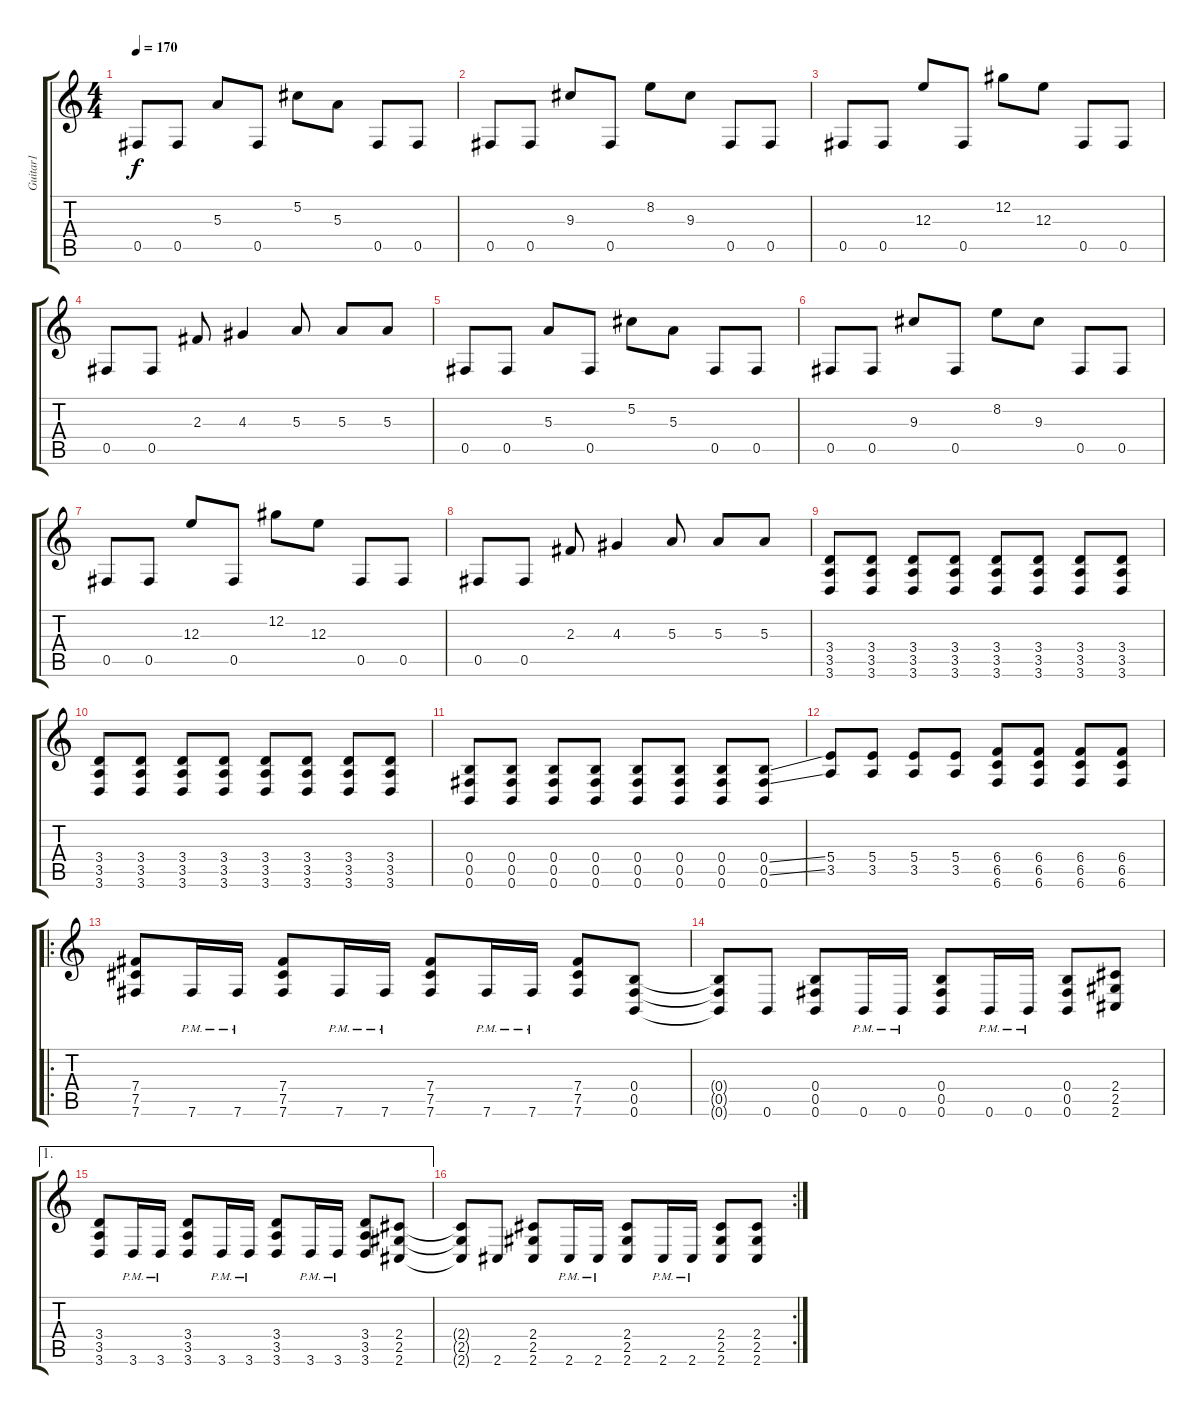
\track ("Guitar1" "Guitar1") {instrument distortionguitar}
\staff {score tabs}
\tuning (Db4 Ab3 E3 B2 Gb2 B1) {hide}
\ts (4 4)
\tempo 170
\clef g2
\ks c
0.5.8{dy f} 0.5.8 5.3.8 0.5.8 5.2.8 5.3.8 0.5.8 0.5.8 |
0.5.8 0.5.8 9.3.8 0.5.8 8.2.8 9.3.8 0.5.8 0.5.8 |
0.5.8 0.5.8 12.3.8 0.5.8 12.2.8 12.3.8 0.5.8 0.5.8 |
0.5.8 0.5.8 2.3.8 4.3.4 5.3.8 5.3.8 5.3.8 |
0.5.8 0.5.8 5.3.8 0.5.8 5.2.8 5.3.8 0.5.8 0.5.8 |
0.5.8 0.5.8 9.3.8 0.5.8 8.2.8 9.3.8 0.5.8 0.5.8 |
0.5.8 0.5.8 12.3.8 0.5.8 12.2.8 12.3.8 0.5.8 0.5.8 |
0.5.8 0.5.8 2.3.8 4.3.4 5.3.8 5.3.8 5.3.8 |
(3.4 3.5 3.6).8{volume 11} (3.4 3.5 3.6).8 (3.4 3.5 3.6).8 (3.4 3.5 3.6).8 (3.4 3.5 3.6).8 (3.4 3.5 3.6).8 (3.4 3.5 3.6).8 (3.4 3.5 3.6).8 |
(3.4 3.5 3.6).8 (3.4 3.5 3.6).8 (3.4 3.5 3.6).8 (3.4 3.5 3.6).8 (3.4 3.5 3.6).8 (3.4 3.5 3.6).8 (3.4 3.5 3.6).8 (3.4 3.5 3.6).8 |
(0.4 0.5 0.6).8 (0.4 0.5 0.6).8 (0.4 0.5 0.6).8 (0.4 0.5 0.6).8 (0.4 0.5 0.6).8 (0.4 0.5 0.6).8 (0.4 0.5 0.6).8 (0.4{ss} 0.5{ss} 0.6).8 |
(5.4 3.5).8 (5.4 3.5).8 (5.4 3.5).8 (5.4 3.5).8 (6.4 6.5 6.6).8 (6.4 6.5 6.6).8 (6.4 6.5 6.6).8 (6.4 6.5 6.6).8 |
\ro
(7.4 7.5 7.6).8 7.6{pm}.16 7.6{pm}.16 (7.4 7.5 7.6).8 7.6{pm}.16 7.6{pm}.16 (7.4 7.5 7.6).8 7.6{pm}.16 7.6{pm}.16 (7.4 7.5 7.6).8 (0.4 0.5 0.6).8 |
(0.4{t} 0.5{t} 0.6{t}).8 0.6.8 (0.4 0.5 0.6).8 0.6{pm}.16 0.6{pm}.16 (0.4 0.5 0.6).8 0.6{pm}.16 0.6{pm}.16 (0.4 0.5 0.6).8 (2.4 2.5 2.6).8 |
\ae 1
(3.4 3.5 3.6).8 3.6{pm}.16 3.6{pm}.16 (3.4 3.5 3.6).8 3.6{pm}.16 3.6{pm}.16 (3.4 3.5 3.6).8 3.6{pm}.16 3.6{pm}.16 (3.4 3.5 3.6).8 (2.4 2.5 2.6).8 |
\rc 2
(2.4{t} 2.5{t} 2.6{t}).8 2.6.8 (2.4 2.5 2.6).8 2.6{pm}.16 2.6{pm}.16 (2.4 2.5 2.6).8 2.6{pm}.16 2.6{pm}.16 (2.4 2.5 2.6).8 (2.4{ss} 2.5{ss} 2.6{ss}).8
